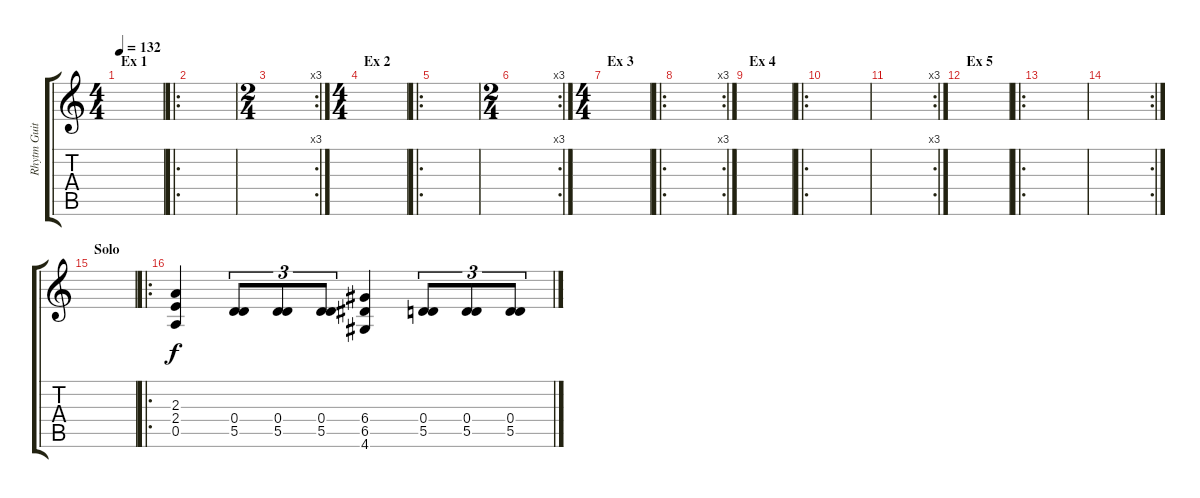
\track ("Rhytm Guitar" "Rhytm Guit") {instrument distortionguitar}
\staff {score tabs}
\tuning (E4 B3 G3 D3 A2 E2) {hide}
\ts (4 4)
\section ("" "Ex 1")
\tempo 132
\clef g2
\ks c
|
\ro
|
\rc 3
\ts (2 4)
|
\ts (4 4)
\section ("" "Ex 2")
|
\ro
|
\rc 3
\ts (2 4)
|
\ts (4 4)
\section ("" "Ex 3")
|
\ro
\rc 3
|
\section ("" "Ex 4")
|
\ro
|
\rc 3
|
\section ("" "Ex 5")
|
\ro
|
\rc 2
|
\section ("" "Solo")
|
\ro
(2.3 2.4 0.5).4 (0.4 5.5).8{tu (3 2)} (0.4 5.5).8{tu (3 2)} (0.4 5.5).8{tu (3 2)} (6.4 6.5 4.6).4 (0.4 5.5).8{tu (3 2)} (0.4 5.5).8{tu (3 2)} (0.4 5.5).8{tu (3 2)}
